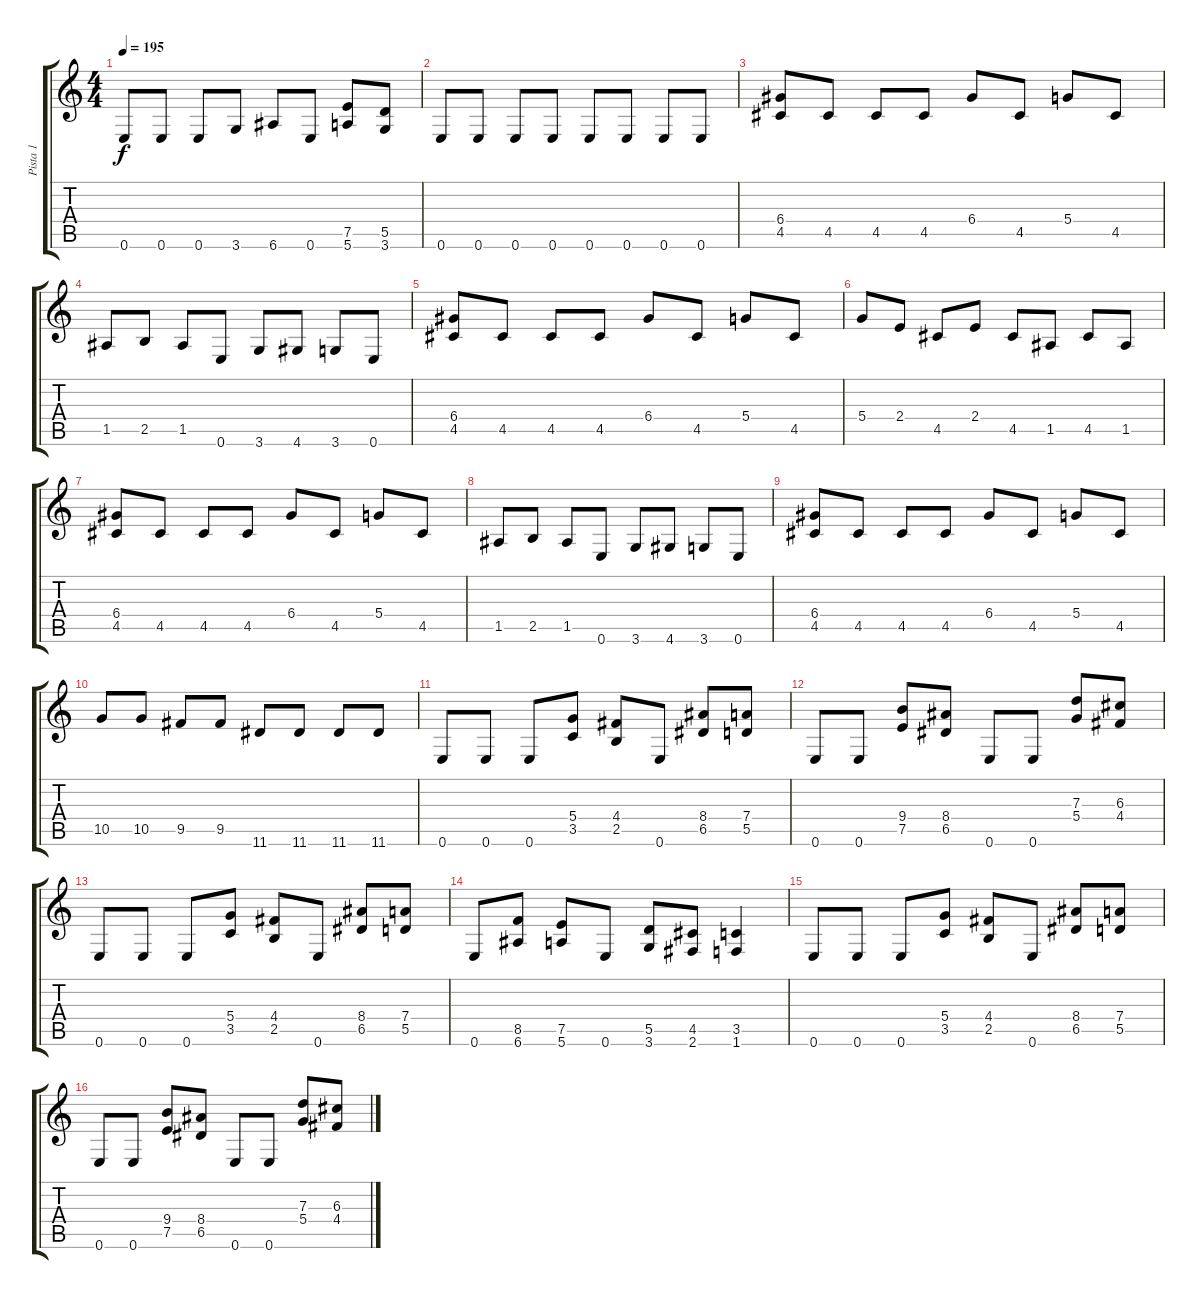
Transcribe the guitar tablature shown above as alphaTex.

\track ("Pista 1" "Pista 1") {instrument distortionguitar}
\staff {score tabs}
\tuning (E4 B3 G3 D3 A2 E2) {hide}
\ts (4 4)
\tempo 195
\clef g2
\ks c
0.6.8{dy f} 0.6.8 0.6.8 3.6.8 6.6.8 0.6.8 (7.5 5.6).8 (5.5 3.6).8 |
0.6.8 0.6.8 0.6.8 0.6.8 0.6.8 0.6.8 0.6.8 0.6.8 |
(6.4 4.5).8 4.5.8 4.5.8 4.5.8 6.4.8 4.5.8 5.4.8 4.5.8 |
1.5.8 2.5.8 1.5.8 0.6.8 3.6.8 4.6.8 3.6.8 0.6.8 |
(6.4 4.5).8 4.5.8 4.5.8 4.5.8 6.4.8 4.5.8 5.4.8 4.5.8 |
5.4.8 2.4.8 4.5.8 2.4.8 4.5.8 1.5.8 4.5.8 1.5.8 |
(6.4 4.5).8 4.5.8 4.5.8 4.5.8 6.4.8 4.5.8 5.4.8 4.5.8 |
1.5.8 2.5.8 1.5.8 0.6.8 3.6.8 4.6.8 3.6.8 0.6.8 |
(6.4 4.5).8 4.5.8 4.5.8 4.5.8 6.4.8 4.5.8 5.4.8 4.5.8 |
10.5.8 10.5.8 9.5.8 9.5.8 11.6.8 11.6.8 11.6.8 11.6.8 |
0.6.8 0.6.8 0.6.8 (5.4 3.5).8 (4.4 2.5).8 0.6.8 (8.4 6.5).8 (7.4 5.5).8 |
0.6.8 0.6.8 (9.4 7.5).8 (8.4 6.5).8 0.6.8 0.6.8 (7.3 5.4).8 (6.3 4.4).8 |
0.6.8 0.6.8 0.6.8 (5.4 3.5).8 (4.4 2.5).8 0.6.8 (8.4 6.5).8 (7.4 5.5).8 |
0.6.8 (8.5 6.6).8 (7.5 5.6).8 0.6.8 (5.5 3.6).8 (4.5 2.6).8 (3.5 1.6).4 |
0.6.8 0.6.8 0.6.8 (5.4 3.5).8 (4.4 2.5).8 0.6.8 (8.4 6.5).8 (7.4 5.5).8 |
0.6.8 0.6.8 (9.4 7.5).8 (8.4 6.5).8 0.6.8 0.6.8 (7.3 5.4).8 (6.3 4.4).8
